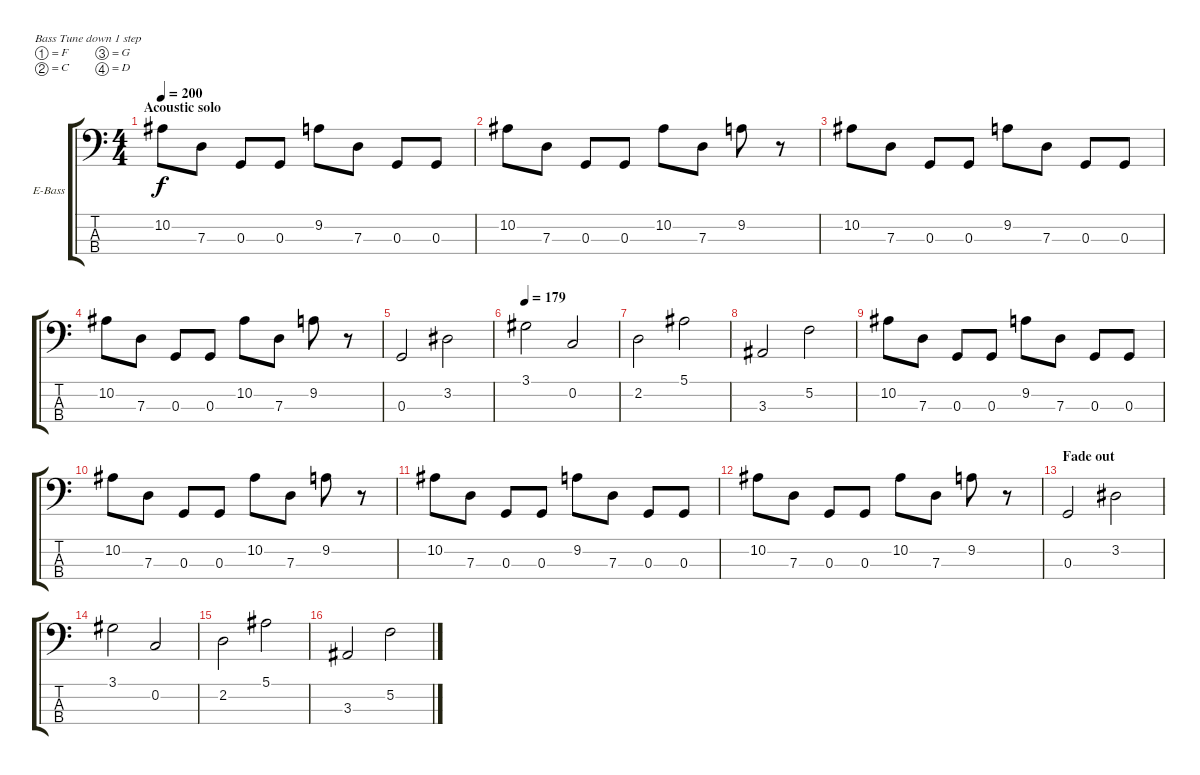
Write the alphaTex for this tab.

\bracketExtendMode groupsimilarinstruments
\firstSystemTrackNameOrientation horizontal
\otherSystemsTrackNameOrientation horizontal
\track ("Bass" "E-Bass") {multiBarRest instrument electricbassfinger}
\staff {score tabs}
\tuning (F2 C2 G1 D1)
\ts (4 4)
\section ("" "Acoustic solo")
\tempo 200
\clef f4
\ks c
10.2.8{dy f} 7.3.8 0.3.8 0.3.8 9.2.8 7.3.8 0.3.8 0.3.8 |
10.2.8 7.3.8 0.3.8 0.3.8 10.2.8 7.3.8 9.2.8 r.8 |
10.2.8 7.3.8 0.3.8 0.3.8 9.2.8 7.3.8 0.3.8 0.3.8 |
10.2.8 7.3.8 0.3.8 0.3.8 10.2.8 7.3.8 9.2.8 r.8 |
0.3.2 3.2.2 |
\tempo 179
3.1.2 0.2.2 |
2.2.2 5.1.2 |
3.3.2 5.2.2 |
10.2.8 7.3.8 0.3.8 0.3.8 9.2.8 7.3.8 0.3.8 0.3.8 |
10.2.8 7.3.8 0.3.8 0.3.8 10.2.8 7.3.8 9.2.8 r.8 |
10.2.8 7.3.8 0.3.8 0.3.8 9.2.8 7.3.8 0.3.8 0.3.8 |
10.2.8 7.3.8 0.3.8 0.3.8 10.2.8 7.3.8 9.2.8 r.8 |
\section ("" "Fade out")
0.3.2 3.2.2 |
3.1.2 0.2.2 |
2.2.2 5.1.2 |
3.3.2 5.2.2
